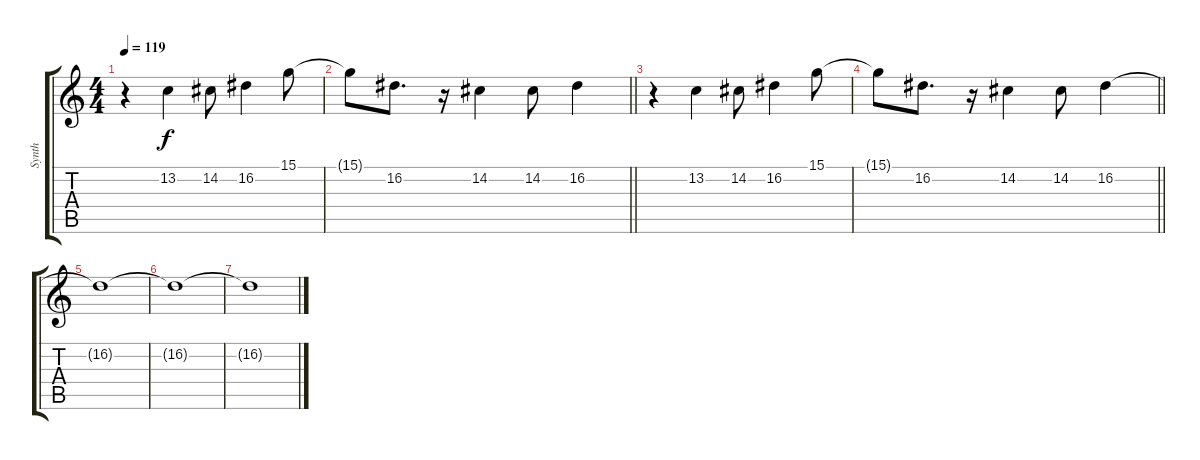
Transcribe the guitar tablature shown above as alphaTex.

\track ("Synth" "Synth") {instrument lead8bassandlead}
\staff {score tabs}
\tuning (E4 B3 G3 D3 A2 E2) {hide}
\ts (4 4)
\tempo 119
\clef g2
\ks c
r.4{dy f} 13.2.4 14.2.8 16.2.4 15.1.8 |
\barLineRight lightlight
15.1{t}.8 16.2.8{d} r.16 14.2.4 14.2.8 16.2.4 |
r.4 13.2.4 14.2.8 16.2.4 15.1.8 |
\barLineRight lightlight
15.1{t}.8 16.2.8{d} r.16 14.2.4 14.2.8 16.2.4{volume 0 instrument lead8bassandlead} |
16.2{t}.1 |
16.2{t}.1 |
16.2{t}.1
